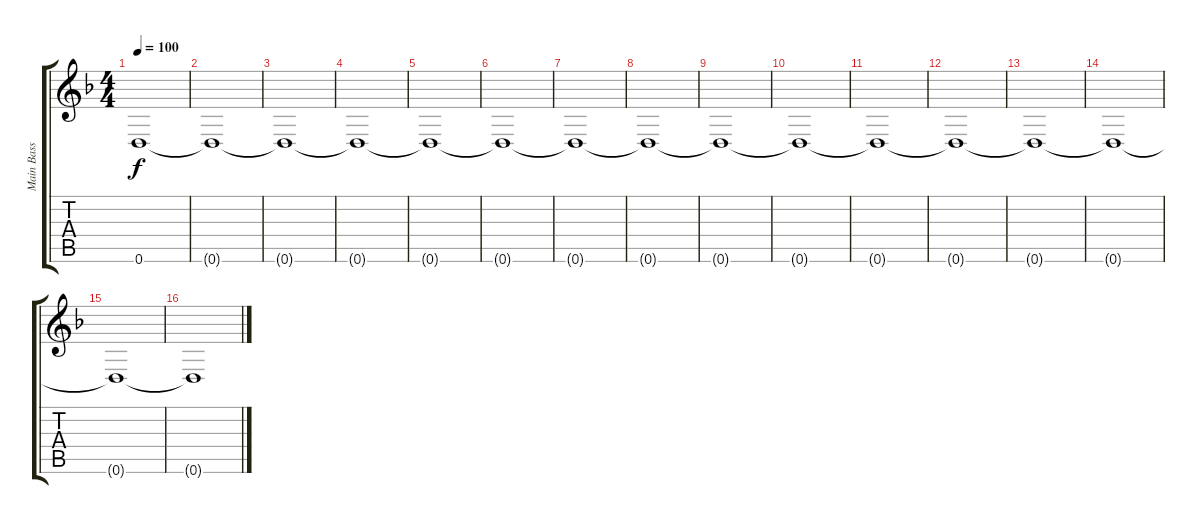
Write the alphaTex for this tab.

\track ("Main Bass" "Main Bass") {instrument synthbass2}
\staff {score tabs}
\tuning (E4 B3 G3 D3 A2 D2) {hide}
\ts (4 4)
\tempo 100
\clef g2
\ks dminor
0.6{t}.1{dy f} |
0.6{t}.1 |
0.6{t}.1 |
0.6{t}.1 |
0.6{t}.1 |
0.6{t}.1 |
0.6{t}.1 |
0.6{t}.1 |
0.6{t}.1 |
0.6{t}.1 |
0.6{t}.1 |
0.6{t}.1 |
0.6{t}.1 |
0.6{t}.1 |
0.6{t}.1 |
0.6{t}.1
